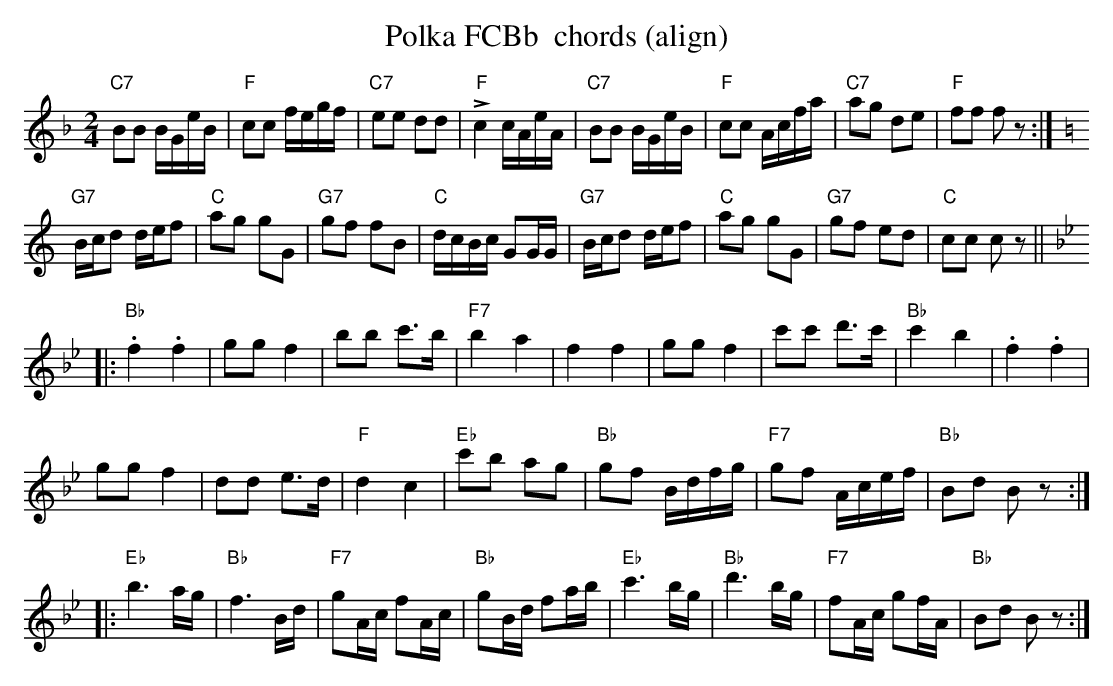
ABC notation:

X:1
T: Polka FCBb  chords (align)
M:2/4
L:1/16
K:F %%MIDI gchordon
"C7"B2B2 BGeB | "F"c2c2 fegf | "C7"e2e2 d2d2 | "F"+>+c4 cAeA | "C7"B2B2 BGeB | "F"c2c2 Acfa | "C7"a2g2 d2e2 | "F"f2f2 f2z2 :| [K:C]
"G7"Bcd2 def2 | "C"a2g2 g2G2 | "G7"g2f2 f2B2 | "C"dcBc G2GG | "G7"Bcd2 def2 | "C"a2g2 g2G2 | "G7"g2f2 e2d2 | "C"c2c2 c2z2 || [K:Bb] [L:1/8]
|: "Bb".f2.f2 | ggf2 | bb c'>b | "F7"b2a2 | f2f2 | ggf2 | c'c' d'>c' | \
"Bb"c'2b2 | .f2.f2 |
 ggf2 | dd e>d | "F"d2c2 | "Eb"c'b ag | "Bb"gf B/d/f/g/ | "F7"gf A/c/e/f/ | "Bb"Bd Bz ::
"Eb"b3a/g/ | "Bb"f3B/d/ | "F7"gA/c/ fA/c/ | "Bb"gB/d/ fa/b/ | "Eb"c'3b/g/ | "Bb"d'3b/g/ | "F7"fA/c/ gf/A/ | "Bb"Bd Bz :|
